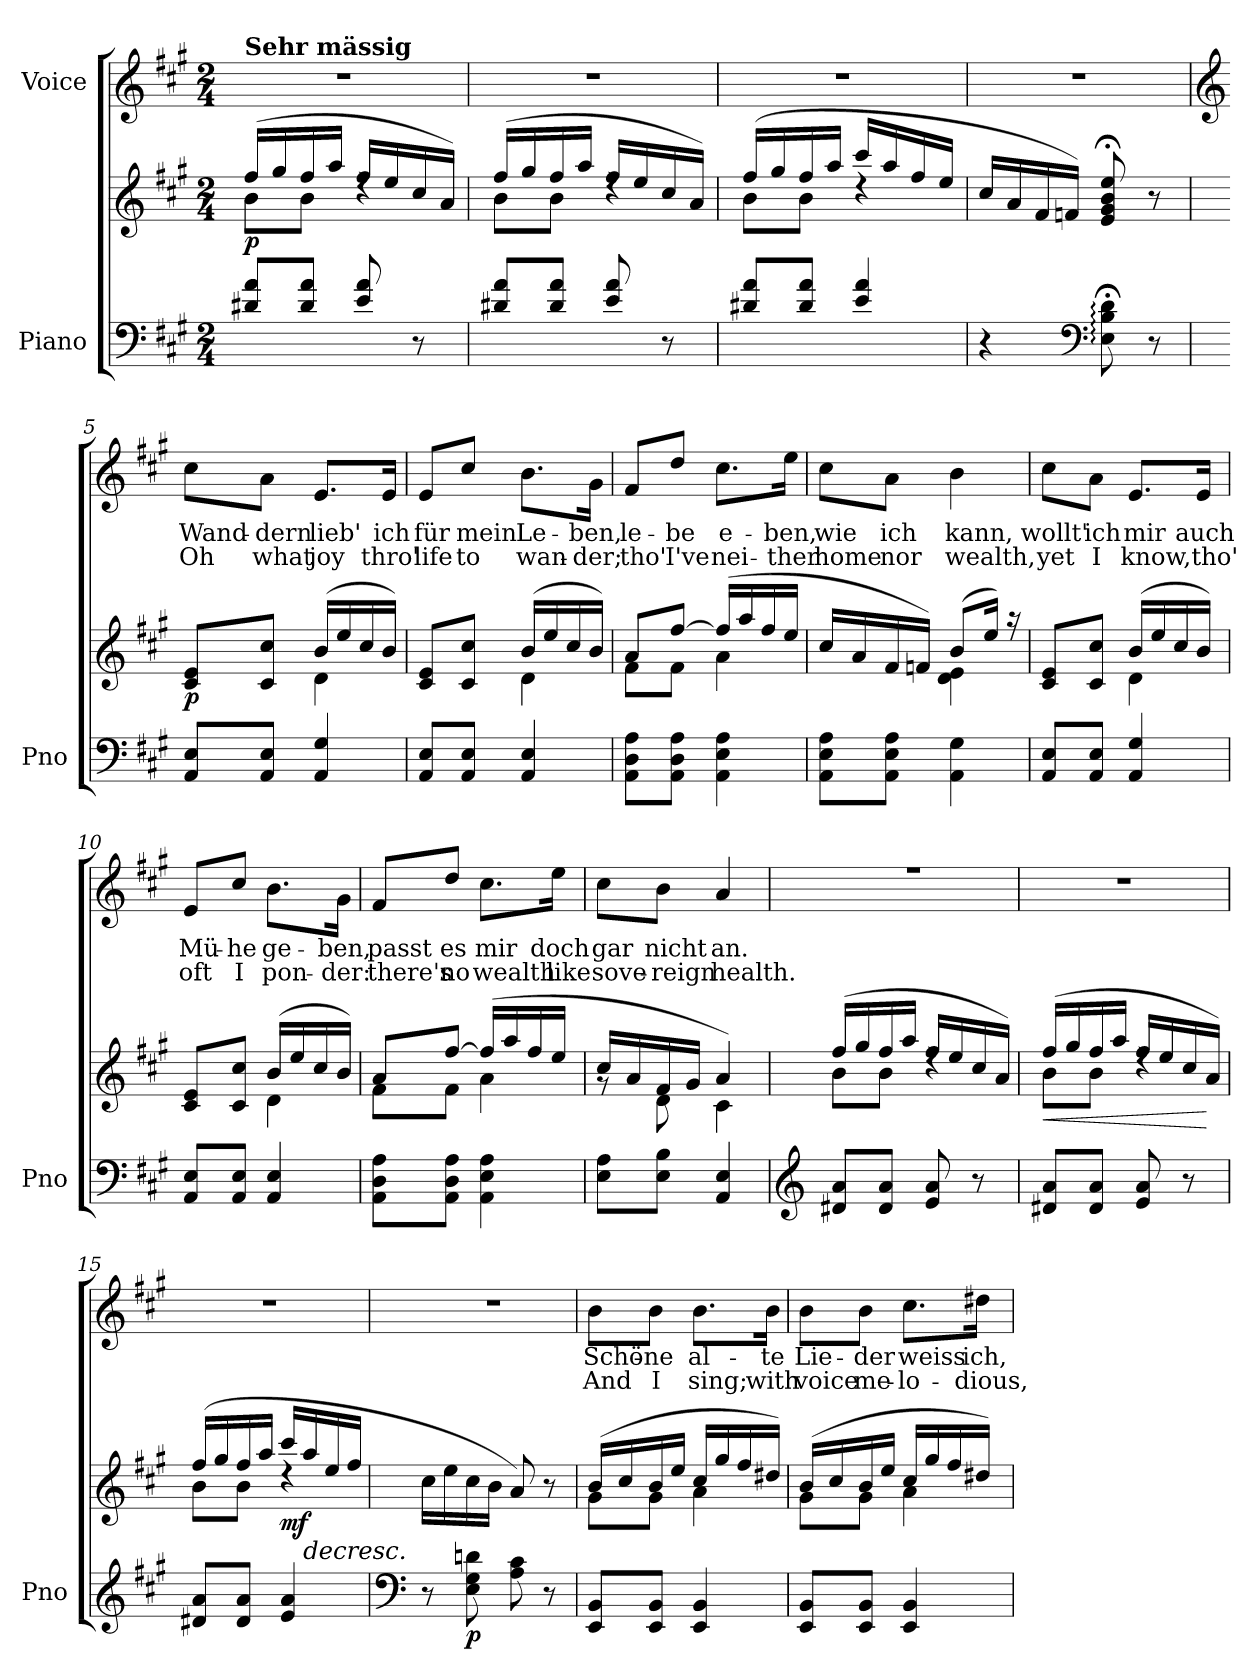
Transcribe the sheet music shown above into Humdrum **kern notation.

**kern	**kern	**dynam	**kern	**text	**text
*part2	*part2	*part2	*part1	*part1	*part1
*staff3	*staff2	*staff2/3	*staff1	*staff1	*staff1
*I"Piano	*	*	*I"Voice	*	*
*I'Pno	*	*	*	*	*
*clefF4	*clefG2	*	*clefG2	*	*
*k[f#c#g#]	*k[f#c#g#]	*	*k[f#c#g#]	*	*
*M2/4	*M2/4	*	*M2/4	*	*
=1	=1	=1	=1	=1	=1
*	*^	*	*	*	*
!	!	!	!	!LO:TX:a:B:t=Sehr mässig	!	!
!	!	!	!LO:DY:b	!	!	!
8d#X/ 8a/L	(>16ff#/LL	8b\L	p	2r	.	.
.	16gg#/	.	.	.	.	.
8d#/ 8a/J	16ff#/	8b\J	.	.	.	.
.	16aa/JJ	.	.	.	.	.
8e/ 8a/	16ff#/LL	4rdd	.	.	.	.
.	16ee/	.	.	.	.	.
8r	16cc#/	.	.	.	.	.
.	16a/JJ)	.	.	.	.	.
=2	=2	=2	=2	=2	=2	=2
8d#X/ 8a/L	(>16ff#/LL	8b\L	.	2r	.	.
.	16gg#/	.	.	.	.	.
8d#/ 8a/J	16ff#/	8b\J	.	.	.	.
.	16aa/JJ	.	.	.	.	.
8e/ 8a/	16ff#/LL	4rdd	.	.	.	.
.	16ee/	.	.	.	.	.
8r	16cc#/	.	.	.	.	.
.	16a/JJ)	.	.	.	.	.
=3	=3	=3	=3	=3	=3	=3
8d#X/ 8a/L	(>16ff#/LL	8b\L	.	2r	.	.
.	16gg#/	.	.	.	.	.
8d#/ 8a/J	16ff#/	8b\J	.	.	.	.
.	16aa/JJ	.	.	.	.	.
4e/ 4a/	16ccc#/LL	4rdd	.	.	.	.
.	16aa/	.	.	.	.	.
.	16ff#/	.	.	.	.	.
.	16ee/JJ	.	.	.	.	.
*	*v	*v	*	*	*	*
=4	=4	=4	=4	=4	=4
4r	16cc#/LL	.	2r	.	.
.	16a/	.	.	.	.
.	16f#/	.	.	.	.
.	16fn/JJ)	.	.	.	.
*clefF4	*	*	*	*	*
8E\;<: 8B\;<: 8d\;<:	8e/;< 8g#/;< 8b/;< 8ee/;<	.	.	.	.
8r	8r	.	.	.	.
!!LO:LB:g=z
=5	=5	=5	=5	=5	=5
*	*	*	*clefG2	*	*
*	*^	*	*	*	*
!	!	!	!LO:DY:b	!	!LO:LY:b	!LO:LY:b
8AA/ 8E/L	8c#/ 8e/L	4ryy	p	8cc#\L	Wand-	Oh
!	!	!	!	!	!LO:LY:b	!LO:LY:b
8AA/ 8E/J	8c#/ 8cc#/J	.	.	8a\J	-dern	what
!	!	!	!	!	!LO:LY:b	!LO:LY:b
4AA/ 4G#/	(>16b/LL	4d\	.	8.e/L	lieb'	joy
.	16ee/	.	.	.	.	.
.	16cc#/	.	.	.	.	.
!	!	!	!	!	!LO:LY:b	!LO:LY:b
.	16b/JJ)	.	.	16e/Jk	ich	thro'
=6	=6	=6	=6	=6	=6	=6
!	!	!	!	!	!LO:LY:b	!LO:LY:b
8AA/ 8E/L	8c#/ 8e/L	4ryy	.	8e/L	für	life
!	!	!	!	!	!LO:LY:b	!LO:LY:b
8AA/ 8E/J	8c#/ 8cc#/J	.	.	8cc#/J	mein	to
!	!	!	!	!	!LO:LY:b	!LO:LY:b
4AA/ 4E/	(>16b/LL	4d\	.	8.b\L	Le-	wan-
.	16ee/	.	.	.	.	.
.	16cc#/	.	.	.	.	.
!	!	!	!	!	!LO:LY:b	!LO:LY:b
.	16b/JJ)	.	.	16g#\Jk	-ben,	-der;
=7	=7	=7	=7	=7	=7	=7
!	!	!	!	!	!LO:LY:b	!LO:LY:b
8AA\ 8D\ 8A\L	8a/L	8f#\L	.	8f#/L	le-	tho'
!	!	!	!	!	!LO:LY:b	!LO:LY:b
8AA\ 8D\ 8A\J	[8ff#/J	8f#\J	.	8dd/J	-be	I've
!	!	!	!	!	!LO:LY:b	!LO:LY:b
4AA\ 4E\ 4A\	(>16ff#/LL]	4a\	.	8.cc#\L	e-	nei-
.	16aa/	.	.	.	.	.
.	16ff#/	.	.	.	.	.
!	!	!	!	!	!LO:LY:b	!LO:LY:b
.	16ee/JJ	.	.	16ee\Jk	-ben,	-ther
=8	=8	=8	=8	=8	=8	=8
!	!	!	!	!	!LO:LY:b	!LO:LY:b
8AA\ 8E\ 8A\L	16cc#/LL	4ryy	.	8cc#\L	wie	home
.	16a/	.	.	.	.	.
!	!	!	!	!	!LO:LY:b	!LO:LY:b
8AA\ 8E\ 8A\J	16f#/	.	.	8a\J	ich	nor
.	16fn/JJ)	.	.	.	.	.
!	!	!	!	!	!LO:LY:b	!LO:LY:b
4AA\ 4G#\	(>8b/L	4d\ 4e\	.	4b\	kann,	wealth,
.	16ee/Jk)	.	.	.	.	.
.	16r	.	.	.	.	.
!!LO:LB:g=z
=9	=9	=9	=9	=9	=9	=9
!	!	!	!	!	!LO:LY:b	!LO:LY:b
8AA/ 8E/L	8c#/ 8e/L	4ryy	.	8cc#\L	wollt'	yet
!	!	!	!	!	!LO:LY:b	!LO:LY:b
8AA/ 8E/J	8c#/ 8cc#/J	.	.	8a\J	ich	I
!	!	!	!	!	!LO:LY:b	!LO:LY:b
4AA/ 4G#/	(>16b/LL	4d\	.	8.e/L	mir	know,
.	16ee/	.	.	.	.	.
.	16cc#/	.	.	.	.	.
!	!	!	!	!	!LO:LY:b	!LO:LY:b
.	16b/JJ)	.	.	16e/Jk	auch	tho'
=10	=10	=10	=10	=10	=10	=10
!	!	!	!	!	!LO:LY:b	!LO:LY:b
8AA/ 8E/L	8c#/ 8e/L	4ryy	.	8e/L	Mü-	oft
!	!	!	!	!	!LO:LY:b	!LO:LY:b
8AA/ 8E/J	8c#/ 8cc#/J	.	.	8cc#/J	-he	I
!	!	!	!	!	!LO:LY:b	!LO:LY:b
4AA/ 4E/	(>16b/LL	4d\	.	8.b\L	ge-	pon-
.	16ee/	.	.	.	.	.
.	16cc#/	.	.	.	.	.
!	!	!	!	!	!LO:LY:b	!LO:LY:b
.	16b/JJ)	.	.	16g#\Jk	-ben,	-der:
=11	=11	=11	=11	=11	=11	=11
!	!	!	!	!	!LO:LY:b	!LO:LY:b
8AA\ 8D\ 8A\L	8a/L	8f#\L	.	8f#/L	passt	there's
!	!	!	!	!	!LO:LY:b	!LO:LY:b
8AA\ 8D\ 8A\J	[8ff#/J	8f#\J	.	8dd/J	es	no
!	!	!	!	!	!LO:LY:b	!LO:LY:b
4AA\ 4E\ 4A\	(>16ff#/LL]	4a\	.	8.cc#\L	mir	wealth
.	16aa/	.	.	.	.	.
.	16ff#/	.	.	.	.	.
!	!	!	!	!	!LO:LY:b	!LO:LY:b
.	16ee/JJ	.	.	16ee\Jk	doch	like
=12	=12	=12	=12	=12	=12	=12
!	!	!	!	!	!LO:LY:b	!LO:LY:b
8E\ 8A\L	16cc#/LL	8rg	.	8cc#\L	gar	sove-
.	16a/	.	.	.	.	.
!	!	!	!	!	!LO:LY:b	!LO:LY:b
8E\ 8B\J	16f#/	8d\	.	8b\J	nicht	-reign
.	16g#/JJ	.	.	.	.	.
!	!	!	!	!	!LO:LY:b	!LO:LY:b
4AA/ 4E/	4a/)	4c#\	.	4a/	an.	health.
!!LO:LB:g=z
=13	=13	=13	=13	=13	=13	=13
*clefG2	*	*	*	*	*	*
*	*	*	*	*^	*	*
8d#X/ 8a/L	(>16ff#/LL	8b\L	.	2r	4b\yy	.	.
.	16gg#/	.	.	.	.	.	.
8d#/ 8a/J	16ff#/	8b\J	.	.	.	.	.
.	16aa/JJ	.	.	.	.	.	.
8e/ 8a/	16ff#/LL	4rdd	.	.	4ryy	.	.
.	16ee/	.	.	.	.	.	.
8r	16cc#/	.	.	.	.	.	.
.	16a/JJ)	.	.	.	.	.	.
*	*	*	*	*v	*v	*	*
=14	=14	=14	=14	=14	=14	=14
!	!	!	!LO:HP:b	!	!	!
8d#X/ 8a/L	(>16ff#/LL	8b\L	<	2r	.	.
.	16gg#/	.	.	.	.	.
8d#/ 8a/J	16ff#/	8b\J	.	.	.	.
.	16aa/JJ	.	.	.	.	.
8e/ 8a/	16ff#/LL	4rdd	.	.	.	.
.	16ee/	.	.	.	.	.
8r	16cc#/	.	.	.	.	.
.	16a/JJ)	.	[	.	.	.
=15	=15	=15	=15	=15	=15	=15
8d#X/ 8a/L	(>16ff#/LL	8b\L	.	2r	.	.
.	16gg#/	.	.	.	.	.
8d#/ 8a/J	16ff#/	8b\J	.	.	.	.
.	16aa/JJ	.	.	.	.	.
!	!	!	!LO:DY:b	!	!	!
4e/ 4a/	16ccc#/LL	4rdd	mf	.	.	.
!	!	!	!LO:HP:b	!	!	!
.	16aa/	.	>	.	.	.
.	16ee/	.	.	.	.	.
.	16ff#/JJ	.	.	.	.	.
*	*v	*v	*	*	*	*
=16	=16	=16	=16	=16	=16
*clefF4	*	*	*	*	*
8r	16cc#\LL	.	2r	.	.
.	16ee\	.	.	.	.
!	!	!LO:DY:b=2	!	!	!
8E\ 8G#\ 8dn\	16cc#\	p	.	.	.
.	16b\JJ	]	.	.	.
8A\ 8c#\	8a/)	.	.	.	.
8r	8r	.	.	.	.
!!LO:PB:g=z
=17	=17	=17	=17	=17	=17
*	*^	*	*	*	*
!	!	!	!LO:DY:b	!	!LO:LY:b	!LO:LY:b
!	!	!	!LO:DY:n=1:b	!	!	!
8EE/ 8BB/L	(>16b/LL	8g#\L	p other-dynamics	8b\L	Schö-	And
.	16cc#/	.	.	.	.	.
!	!	!	!	!	!LO:LY:b	!LO:LY:b
8EE/ 8BB/J	16b/	8g#\J	.	8b\J	-ne	I
.	16ee/JJ	.	.	.	.	.
!	!	!	!	!	!LO:LY:b	!LO:LY:b
4EE/ 4BB/	16cc#/LL	4a\	.	8.b\L	al-	sing;
.	16gg#/	.	.	.	.	.
.	16ff#/	.	.	.	.	.
!	!	!	!	!	!LO:LY:b	!LO:LY:b
.	16dd#X/JJ)	.	.	16b\Jk	-te	with
=18	=18	=18	=18	=18	=18	=18
!	!	!	!	!	!LO:LY:b	!LO:LY:b
8EE/ 8BB/L	(>16b/LL	8g#\L	.	8b\L	Lie-	voice
.	16cc#/	.	.	.	.	.
!	!	!	!	!	!LO:LY:b	!LO:LY:b
8EE/ 8BB/J	16b/	8g#\J	.	8b\J	-der	me-
.	16ee/JJ	.	.	.	.	.
!	!	!	!	!	!LO:LY:b	!LO:LY:b
4EE/ 4BB/	16cc#/LL	4a\	.	8.cc#\L	weiss	-lo-
.	16gg#/	.	.	.	.	.
.	16ff#/	.	.	.	.	.
!	!	!	!	!	!LO:LY:b	!LO:LY:b
.	16dd#X/JJ)	.	.	16dd#X\Jk	ich,	-dious,
*	*v	*v	*	*	*	*
=	=	=	=	=	=
*-	*-	*-	*-	*-	*-
